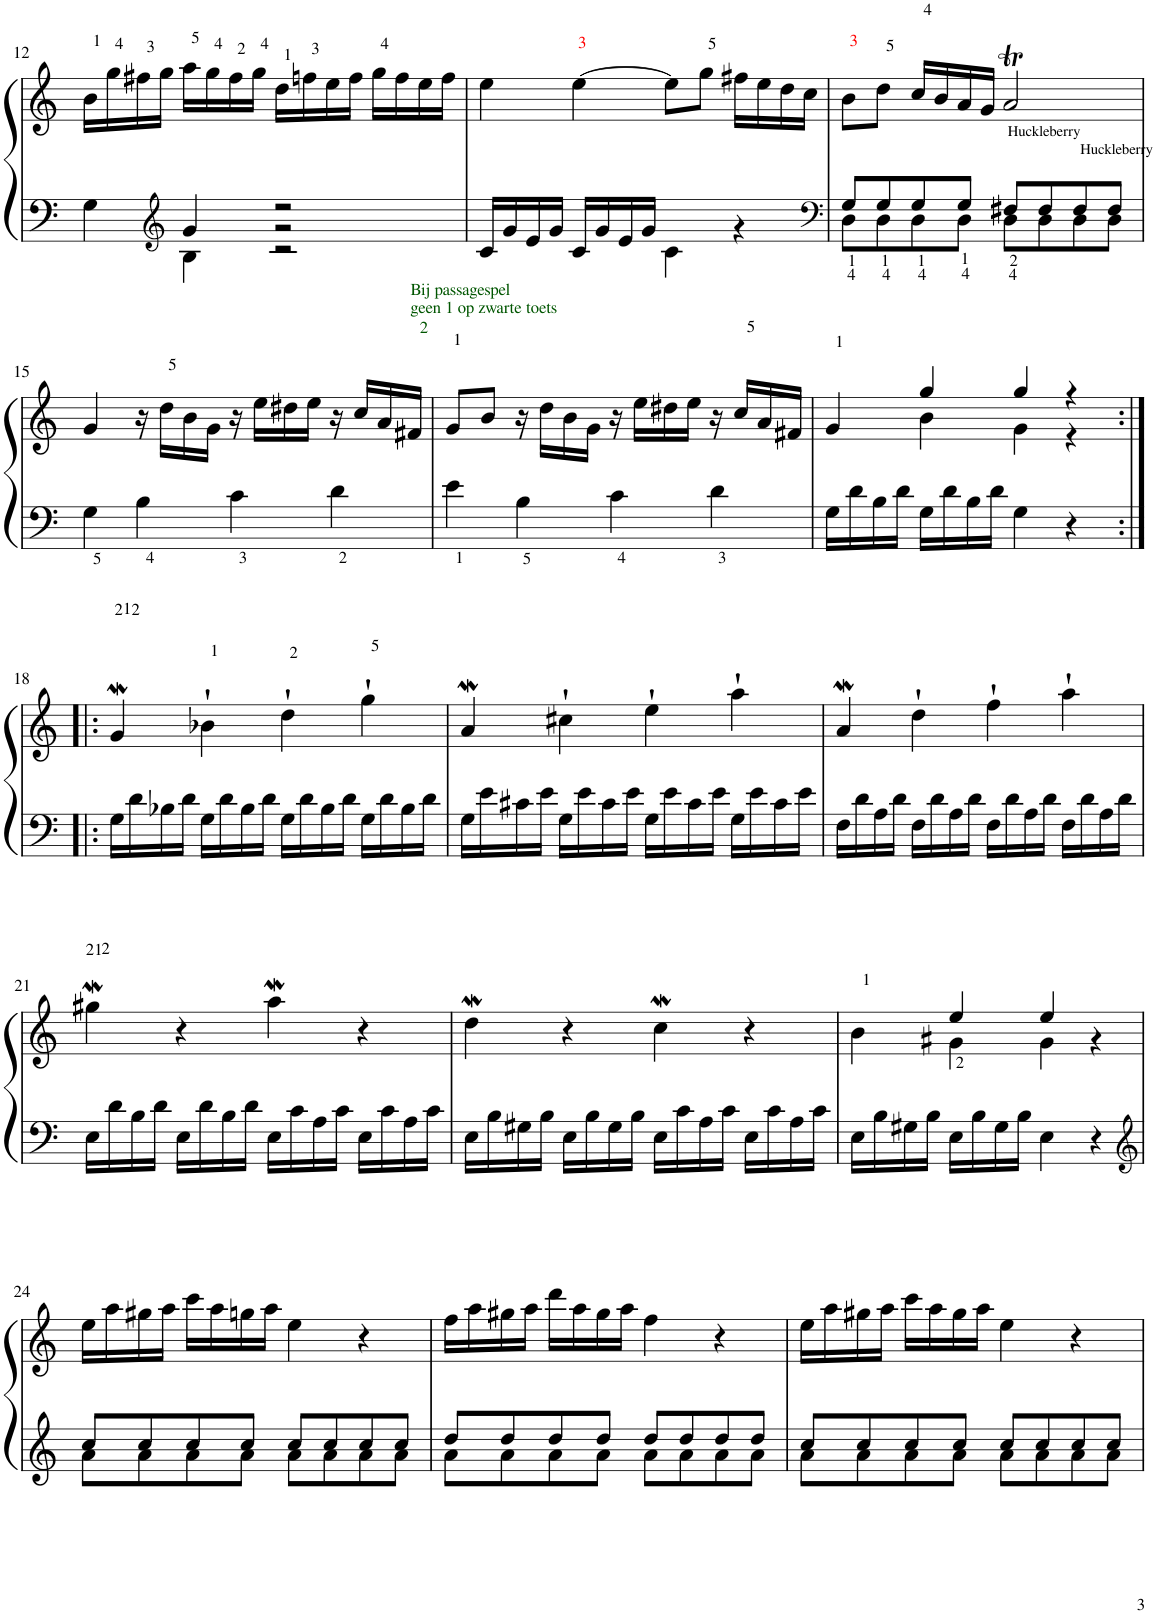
**kern	**kern
*part1	*part1
*staff2	*staff1
*I"Piano	*
*I'Pno.	*
!!LO:PB:g=z
*clefF4	*clefG2
*k[]	*k[]
*M4/4	*M4/4
*met(c)	*met(c)
=12	=12
*^	*
*	*^	*
4G\	4ryy	4ryy	16b\LL
.	.	.	16gg\
.	.	.	16ff#X\
.	.	.	16gg\JJ
*clefG2	*	*	*
4ryy	4g/	4B\	16aa\LL
.	.	.	16gg\
.	.	.	16ff#\
.	.	.	16gg\JJ
2r	2r	2r	16dd\LL
.	.	.	16ffn\
.	.	.	16ee\
.	.	.	16ff\JJ
.	.	.	16gg\LL
.	.	.	16ff\
.	.	.	16ee\
.	.	.	16ff\JJ
*	*v	*v	*
=13	=13	=13
1ryy	16c/LL	4ee\
.	16g/	.
.	16e/	.
.	16g/JJ	.
.	16c/LL	[4ee\
.	16g/	.
.	16e/	.
.	16g/JJ	.
.	4c\	8ee\L]
.	.	8gg\J
.	4r	16ff#X\LL
.	.	16ee\
.	.	16dd\
.	.	16cc\JJ
=14	=14	=14
*clefF4	*	*
8G</L	8D<\L	8b\L
8G</	8D<\	8dd\J
8G</	8D<\	16cc/LL
.	.	16b/
8G</J	8D<\J	16a/
.	.	16g/JJ
!	!	!LO:TX:b:t=Huckleberry
8F#X</L	8D<\L	2aT/
8F#/	8D\	.
!LO:TX:a:t=Huckleberry	!	!
8F#/	8D\	.
8F#/J	8D\J	.
*v	*v	*
!!LO:LB:g=z
=15	=15
4G\	4g/
4B\	16r
.	16dd\LL
.	16b\
.	16g\JJ
4c\	16r
.	16ee\LL
.	16dd#X\
.	16ee\JJ
4d\	16r
.	16cc/LL
.	16a/
!	!LO:TX:a:color=#005500:t=Bij passagespel
!	!LO:TX:a:t=geen 1 op zwarte toets
.	16f#X/JJ
=16	=16
4e\	8g/L
.	8b/J
4B\	16r
.	16dd\LL
.	16b\
.	16g\JJ
4c\	16r
.	16ee\LL
.	16dd#X\
.	16ee\JJ
4d\	16r
.	16cc/LL
.	16a/
.	16f#X/JJ
=17	=17
*	*^
16G\LL	4g/	4ryy
16d\	.	.
16B\	.	.
16d\JJ	.	.
16G\LL	4b\	4gg/
16d\	.	.
16B\	.	.
16d\JJ	.	.
4G\	4g\	4gg/
4r	4r	4r
*	*v	*v
!!LO:LB:g=z
=18:|!|:	=18:|!|:
16G\LL	4gW/
16d\	.
16B-X\	.
16d\JJ	.
16G\LL	4b-X`\
16d\	.
16B-\	.
16d\JJ	.
16G\LL	4dd`\
16d\	.
16B-\	.
16d\JJ	.
16G\LL	4gg`\
16d\	.
16B-\	.
16d\JJ	.
=19	=19
16G\LL	4aW/
16e\	.
16c#X\	.
16e\JJ	.
16G\LL	4cc#X`\
16e\	.
16c#\	.
16e\JJ	.
16G\LL	4ee`\
16e\	.
16c#\	.
16e\JJ	.
16G\LL	4aa`\
16e\	.
16c#\	.
16e\JJ	.
=20	=20
16F\LL	4aW/
16d\	.
16A\	.
16d\JJ	.
16F\LL	4dd`\
16d\	.
16A\	.
16d\JJ	.
16F\LL	4ff`\
16d\	.
16A\	.
16d\JJ	.
16F\LL	4aa`\
16d\	.
16A\	.
16d\JJ	.
!!LO:LB:g=z
=21	=21
16E\LL	4gg#XW\
16d\	.
16B\	.
16d\JJ	.
16E\LL	4r
16d\	.
16B\	.
16d\JJ	.
16E\LL	4aaW\
16c\	.
16A\	.
16c\JJ	.
16E\LL	4r
16c\	.
16A\	.
16c\JJ	.
=22	=22
16E\LL	4ddW\
16B\	.
16G#X\	.
16B\JJ	.
16E\LL	4r
16B\	.
16G#\	.
16B\JJ	.
16E\LL	4ccw\
16c\	.
16A\	.
16c\JJ	.
16E\LL	4r
16c\	.
16A\	.
16c\JJ	.
=23	=23
*	*^
16E\LL	4b\	4ryy
16B\	.	.
16G#X\	.	.
16B\JJ	.	.
16E\LL	4g#X\	4ee/
16B\	.	.
16G#\	.	.
16B\JJ	.	.
4E\	4g#\	4ee/
4r	4ryy	4r
*	*v	*v
!!LO:LB:g=z
=24	=24
*clefG2	*
*^	*
8cc/L	8a\L	16ee\LL
.	.	16aa\
8cc/	8a\	16gg#X\
.	.	16aa\JJ
8cc/	8a\	16ccc\LL
.	.	16aa\
8cc/J	8a\J	16ggn\
.	.	16aa\JJ
8cc/L	8a\L	4ee\
8cc/	8a\	.
8cc/	8a\	4r
8cc/J	8a\J	.
=25	=25	=25
8dd/L	8a\L	16ff\LL
.	.	16aa\
8dd/	8a\	16gg#X\
.	.	16aa\JJ
8dd/	8a\	16ddd\LL
.	.	16aa\
8dd/J	8a\J	16gg#\
.	.	16aa\JJ
8dd/L	8a\L	4ff\
8dd/	8a\	.
8dd/	8a\	4r
8dd/J	8a\J	.
=26	=26	=26
8cc/L	8a\L	16ee\LL
.	.	16aa\
8cc/	8a\	16gg#X\
.	.	16aa\JJ
8cc/	8a\	16ccc\LL
.	.	16aa\
8cc/J	8a\J	16gg#\
.	.	16aa\JJ
8cc/L	8a\L	4ee\
8cc/	8a\	.
8cc/	8a\	4r
8cc/J	8a\J	.
*v	*v	*
=	=
*-	*-
